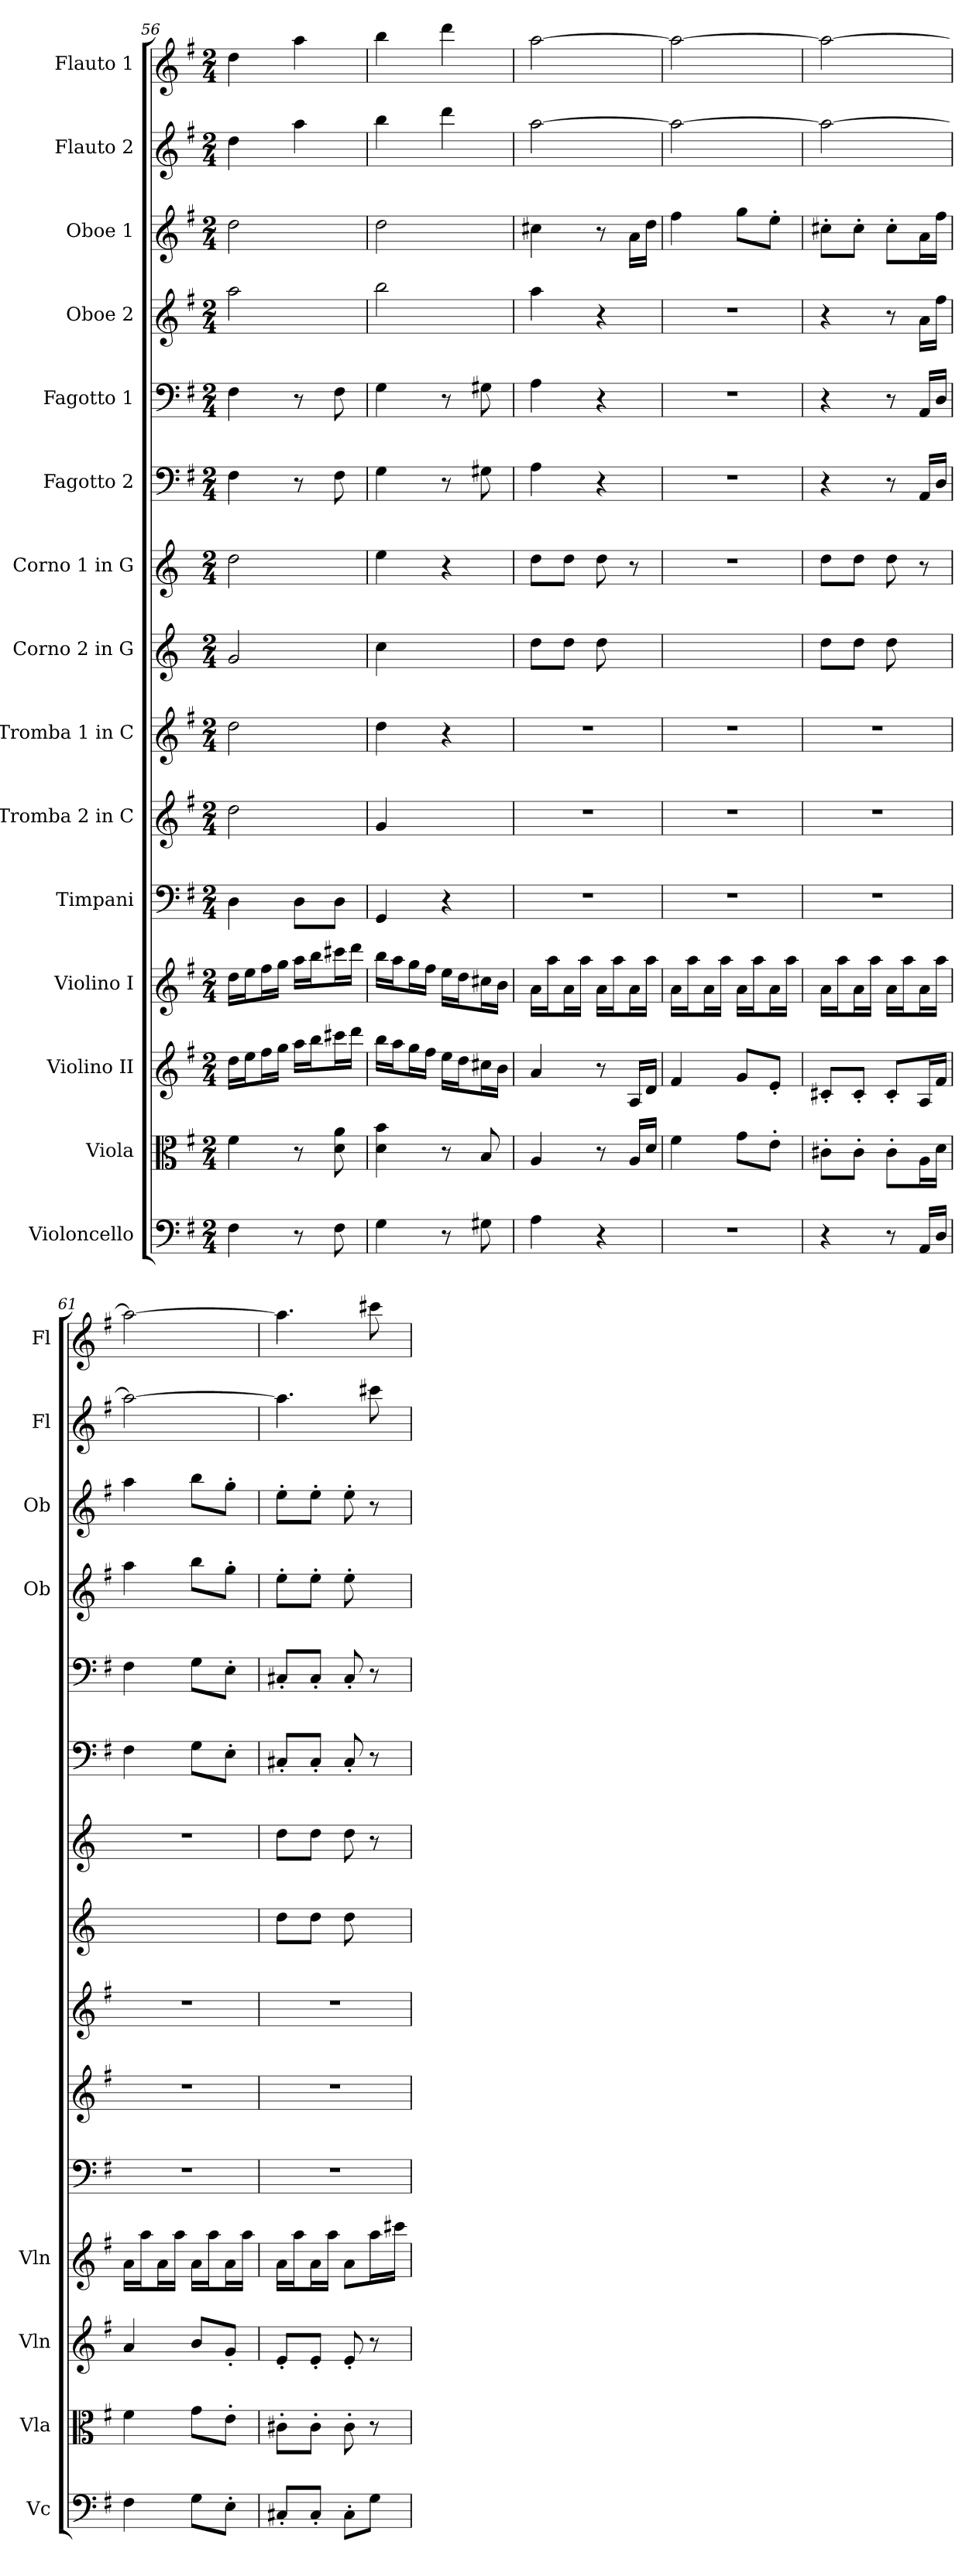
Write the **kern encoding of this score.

**kern	**kern	**kern	**kern	**kern	**kern	**kern	**kern	**kern	**kern	**kern	**kern	**kern	**kern	**kern
*part15	*part14	*part13	*part12	*part11	*part10	*part9	*part8	*part7	*part6	*part5	*part4	*part3	*part2	*part1
*staff15	*staff14	*staff13	*staff12	*staff11	*staff10	*staff9	*staff8	*staff7	*staff6	*staff5	*staff4	*staff3	*staff2	*staff1
*I"Violoncello	*I"Viola	*I"Violino II	*I"Violino I	*I"Timpani	*I"Tromba 2 in C	*I"Tromba 1 in C	*I"Corno 2 in G	*I"Corno 1 in G	*I"Fagotto 2	*I"Fagotto 1	*I"Oboe 2	*I"Oboe 1	*I"Flauto 2	*I"Flauto 1
*I'Vc	*I'Vla	*I'Vln	*I'Vln	*	*	*	*	*	*	*	*I'Ob	*I'Ob	*I'Fl	*I'Fl
*clefF4	*clefC3	*clefG2	*clefG2	*clefF4	*clefG2	*clefG2	*clefG2	*clefG2	*clefF4	*clefF4	*clefG2	*clefG2	*clefG2	*clefG2
*	*	*	*	*	*ITrd1c2	*ITrd1c2	*ITrd-4c-7	*ITrd-4c-7	*	*	*	*	*	*
*k[f#]	*k[f#]	*k[f#]	*k[f#]	*k[f#]	*k[b-]	*k[b-]	*k[f#]	*k[f#]	*k[f#]	*k[f#]	*k[f#]	*k[f#]	*k[f#]	*k[f#]
*G:	*G:	*G:	*G:	*G:	*F:	*F:	*G:	*G:	*G:	*G:	*G:	*G:	*G:	*G:
*M2/4	*M2/4	*M2/4	*M2/4	*M2/4	*M2/4	*M2/4	*M2/4	*M2/4	*M2/4	*M2/4	*M2/4	*M2/4	*M2/4	*M2/4
=56	=56	=56	=56	=56	=56	=56	=56	=56	=56	=56	=56	=56	=56	=56
4F#	4f#	16dd\LL	16dd\LL	4D	2cc	2cc	2dd	2aa	4F#	4F#	2aa	2dd	4dd	4dd
.	.	16ee\J	16ee\J	.	.	.	.	.	.	.	.	.	.	.
.	.	16ff#\L	16ff#\L	.	.	.	.	.	.	.	.	.	.	.
.	.	16gg\JJ	16gg\JJ	.	.	.	.	.	.	.	.	.	.	.
8r	8r	16aa\LL	16aa\LL	8D\L	.	.	.	.	8r	8r	.	.	4aa	4aa
.	.	16bb\J	16bb\J	.	.	.	.	.	.	.	.	.	.	.
8F#	8d 8a	16ccc#X\L	16ccc#X\L	8D\J	.	.	.	.	8F#	8F#	.	.	.	.
.	.	16ddd\JJ	16ddd\JJ	.	.	.	.	.	.	.	.	.	.	.
=57	=57	=57	=57	=57	=57	=57	=57	=57	=57	=57	=57	=57	=57	=57
4G	4d 4b	16bb\LL	16bb\LL	4GG	4f	4cc	4gg	4bb	4G	4G	2bb	2dd	4bb	4bb
.	.	16aa\J	16aa\J	.	.	.	.	.	.	.	.	.	.	.
.	.	16gg\L	16gg\L	.	.	.	.	.	.	.	.	.	.	.
.	.	16ff#\JJ	16ff#\JJ	.	.	.	.	.	.	.	.	.	.	.
8r	8r	16ee\LL	16ee\LL	4r	4ryy	4r	4ryy	4r	8r	8r	.	.	4ddd	4ddd
.	.	16dd\J	16dd\J	.	.	.	.	.	.	.	.	.	.	.
8G#X	8B	16cc#X\L	16cc#X\L	.	.	.	.	.	8G#X	8G#X	.	.	.	.
.	.	16b\JJ	16b\JJ	.	.	.	.	.	.	.	.	.	.	.
=58	=58	=58	=58	=58	=58	=58	=58	=58	=58	=58	=58	=58	=58	=58
4A	4A	4a	16a\LL	2r	2r	2r	8aa\L	8aa\L	4A	4A	4aa	4cc#X	[2aa	[2aa
.	.	.	16aa\J	.	.	.	.	.	.	.	.	.	.	.
.	.	.	16a\L	.	.	.	8aa\J	8aa\J	.	.	.	.	.	.
.	.	.	16aa\JJ	.	.	.	.	.	.	.	.	.	.	.
4r	8r	8r	16a\LL	.	.	.	8aa	8aa	4r	4r	4r	8r	.	.
.	.	.	16aa\J	.	.	.	.	.	.	.	.	.	.	.
.	16A/LL	16A/LL	16a\L	.	.	.	8ryy	8r	.	.	.	16a\LL	.	.
.	16d/JJ	16d/JJ	16aa\JJ	.	.	.	.	.	.	.	.	16dd\JJ	.	.
=59	=59	=59	=59	=59	=59	=59	=59	=59	=59	=59	=59	=59	=59	=59
2r	4f#	4f#	16a\LL	2r	2r	2r	2ryy	2r	2r	2r	2r	4ff#	2aa_	2aa_
.	.	.	16aa\J	.	.	.	.	.	.	.	.	.	.	.
.	.	.	16a\L	.	.	.	.	.	.	.	.	.	.	.
.	.	.	16aa\JJ	.	.	.	.	.	.	.	.	.	.	.
.	8g\L	8g/L	16a\LL	.	.	.	.	.	.	.	.	8gg\L	.	.
.	.	.	16aa\J	.	.	.	.	.	.	.	.	.	.	.
.	8e'\J	8e'/J	16a\L	.	.	.	.	.	.	.	.	8ee'\J	.	.
.	.	.	16aa\JJ	.	.	.	.	.	.	.	.	.	.	.
=60	=60	=60	=60	=60	=60	=60	=60	=60	=60	=60	=60	=60	=60	=60
4r	8c#X'\L	8c#X'/L	16a\LL	2r	2r	2r	8aa\L	8aa\L	4r	4r	4r	8cc#X'\L	2aa_	2aa_
.	.	.	16aa\J	.	.	.	.	.	.	.	.	.	.	.
.	8c#'\J	8c#'/J	16a\L	.	.	.	8aa\J	8aa\J	.	.	.	8cc#'\J	.	.
.	.	.	16aa\JJ	.	.	.	.	.	.	.	.	.	.	.
8r	8c#'\L	8c#'/L	16a\LL	.	.	.	8aa	8aa	8r	8r	8r	8cc#'\L	.	.
.	.	.	16aa\J	.	.	.	.	.	.	.	.	.	.	.
16AA/LL	16A\L	16A/L	16a\L	.	.	.	8ryy	8r	16AA/LL	16AA/LL	16a\LL	16a\L	.	.
16D/JJ	16d\JJ	16f#/JJ	16aa\JJ	.	.	.	.	.	16D/JJ	16D/JJ	16ff#\JJ	16ff#\JJ	.	.
=61	=61	=61	=61	=61	=61	=61	=61	=61	=61	=61	=61	=61	=61	=61
4F#	4f#	4a	16a\LL	2r	2r	2r	2ryy	2r	4F#	4F#	4aa	4aa	2aa_	2aa_
.	.	.	16aa\J	.	.	.	.	.	.	.	.	.	.	.
.	.	.	16a\L	.	.	.	.	.	.	.	.	.	.	.
.	.	.	16aa\JJ	.	.	.	.	.	.	.	.	.	.	.
8G\L	8g\L	8b/L	16a\LL	.	.	.	.	.	8G\L	8G\L	8bb\L	8bb\L	.	.
.	.	.	16aa\J	.	.	.	.	.	.	.	.	.	.	.
8E'\J	8e'\J	8g'/J	16a\L	.	.	.	.	.	8E'\J	8E'\J	8gg'\J	8gg'\J	.	.
.	.	.	16aa\JJ	.	.	.	.	.	.	.	.	.	.	.
=62	=62	=62	=62	=62	=62	=62	=62	=62	=62	=62	=62	=62	=62	=62
8C#X'/L	8c#X'\L	8e'/L	16a\LL	2r	2r	2r	8aa\L	8aa\L	8C#X'/L	8C#X'/L	8ee'\L	8ee'\L	4.aa]	4.aa]
.	.	.	16aa\J	.	.	.	.	.	.	.	.	.	.	.
8C#'/J	8c#'\J	8e'/J	16a\L	.	.	.	8aa\J	8aa\J	8C#'/J	8C#'/J	8ee'\J	8ee'\J	.	.
.	.	.	16aa\JJ	.	.	.	.	.	.	.	.	.	.	.
8C#'\L	8c#'	8e'	8a\L	.	.	.	8aa	8aa	8C#'	8C#'	8ee'	8ee'	.	.
8G\J	8r	8r	16aa\L	.	.	.	8ryy	8r	8r	8r	8ryy	8r	8ccc#X	8ccc#X
.	.	.	16ccc#X\JJ	.	.	.	.	.	.	.	.	.	.	.
=	=	=	=	=	=	=	=	=	=	=	=	=	=	=
*-	*-	*-	*-	*-	*-	*-	*-	*-	*-	*-	*-	*-	*-	*-
